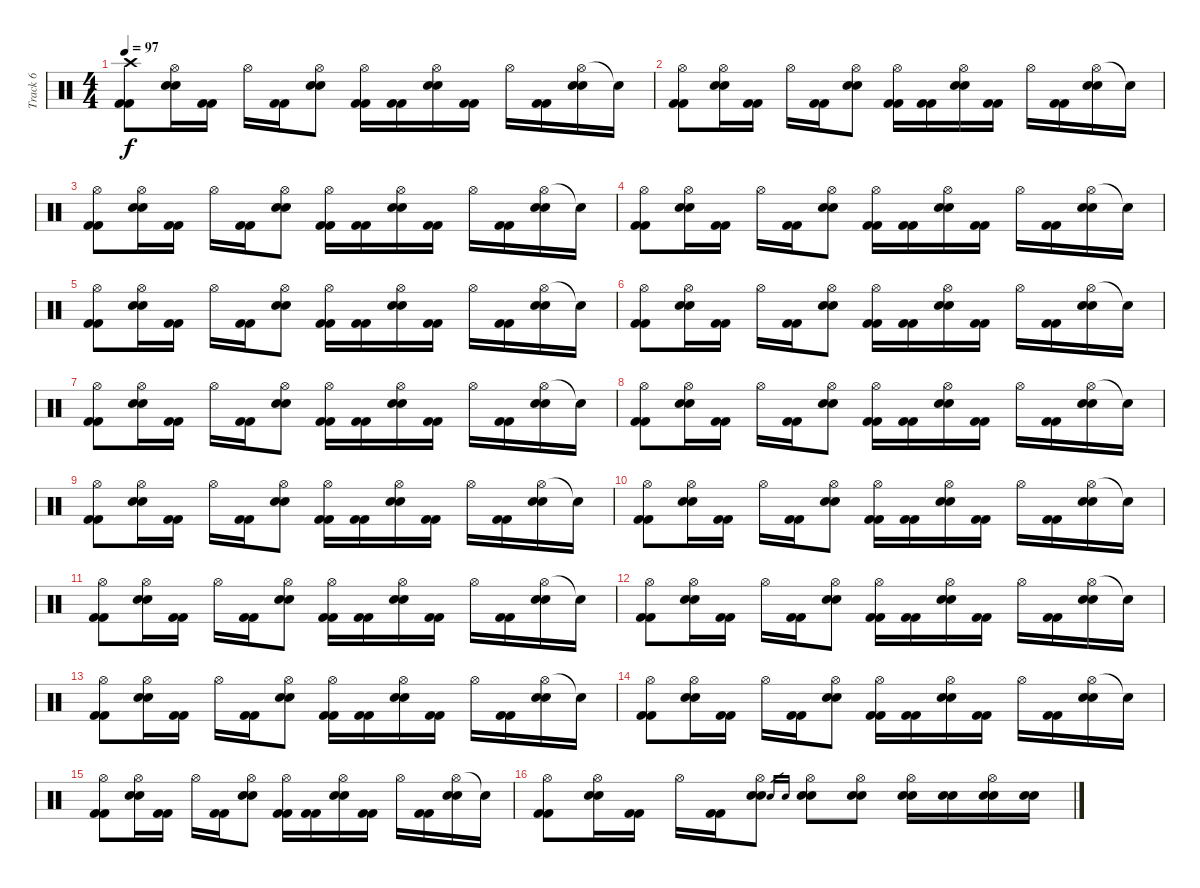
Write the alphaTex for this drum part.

\track ("Track 6" "Track 6") {instrument percussion}
\staff {score}
\articulation defaults
\ts (4 4)
\tempo 97
\clef neutral
\ks c
("Crash high (hit)" "Kick (hit) 2" "Kick (hit) 2").8{dy f} ("Hi-Hat (open)" "Electric Snare (hit)" "Electric Snare (hit)").16 ("Kick (hit) 2" "Kick (hit) 2").16 "Hi-Hat (open)".16 ("Kick (hit) 2" "Kick (hit) 2").16 ("Hi-Hat (open)" "Electric Snare (hit)" "Electric Snare (hit)").8 ("Hi-Hat (open)" "Kick (hit) 2" "Kick (hit) 2").16 ("Kick (hit) 2" "Kick (hit) 2").16 ("Hi-Hat (open)" "Electric Snare (hit)" "Electric Snare (hit)").16 ("Kick (hit) 2" "Kick (hit) 2").16 "Hi-Hat (open)".16 ("Kick (hit) 2" "Kick (hit) 2").16 ("Hi-Hat (open)" "Electric Snare (hit)" "Electric Snare (hit)").16 "Snare (hit)"{t}.16 |
("Hi-Hat (open)" "Kick (hit) 2" "Kick (hit) 2").8 ("Hi-Hat (open)" "Electric Snare (hit)" "Electric Snare (hit)").16 ("Kick (hit) 2" "Kick (hit) 2").16 "Hi-Hat (open)".16 ("Kick (hit) 2" "Kick (hit) 2").16 ("Hi-Hat (open)" "Electric Snare (hit)" "Electric Snare (hit)").8 ("Hi-Hat (open)" "Kick (hit) 2" "Kick (hit) 2").16 ("Kick (hit) 2" "Kick (hit) 2").16 ("Hi-Hat (open)" "Electric Snare (hit)" "Electric Snare (hit)").16 ("Kick (hit) 2" "Kick (hit) 2").16 "Hi-Hat (open)".16 ("Kick (hit) 2" "Kick (hit) 2").16 ("Hi-Hat (open)" "Electric Snare (hit)" "Electric Snare (hit)").16 "Snare (hit)"{t}.16 |
("Hi-Hat (open)" "Kick (hit) 2" "Kick (hit) 2").8 ("Hi-Hat (open)" "Electric Snare (hit)" "Electric Snare (hit)").16 ("Kick (hit) 2" "Kick (hit) 2").16 "Hi-Hat (open)".16 ("Kick (hit) 2" "Kick (hit) 2").16 ("Hi-Hat (open)" "Electric Snare (hit)" "Electric Snare (hit)").8 ("Hi-Hat (open)" "Kick (hit) 2" "Kick (hit) 2").16 ("Kick (hit) 2" "Kick (hit) 2").16 ("Hi-Hat (open)" "Electric Snare (hit)" "Electric Snare (hit)").16 ("Kick (hit) 2" "Kick (hit) 2").16 "Hi-Hat (open)".16 ("Kick (hit) 2" "Kick (hit) 2").16 ("Hi-Hat (open)" "Electric Snare (hit)" "Electric Snare (hit)").16 "Snare (hit)"{t}.16 |
("Hi-Hat (open)" "Kick (hit) 2" "Kick (hit) 2").8 ("Hi-Hat (open)" "Electric Snare (hit)" "Electric Snare (hit)").16 ("Kick (hit) 2" "Kick (hit) 2").16 "Hi-Hat (open)".16 ("Kick (hit) 2" "Kick (hit) 2").16 ("Hi-Hat (open)" "Electric Snare (hit)" "Electric Snare (hit)").8 ("Hi-Hat (open)" "Kick (hit) 2" "Kick (hit) 2").16 ("Kick (hit) 2" "Kick (hit) 2").16 ("Hi-Hat (open)" "Electric Snare (hit)" "Electric Snare (hit)").16 ("Kick (hit) 2" "Kick (hit) 2").16 "Hi-Hat (open)".16 ("Kick (hit) 2" "Kick (hit) 2").16 ("Hi-Hat (open)" "Electric Snare (hit)" "Electric Snare (hit)").16 "Snare (hit)"{t}.16 |
("Hi-Hat (open)" "Kick (hit) 2" "Kick (hit) 2").8 ("Hi-Hat (open)" "Electric Snare (hit)" "Electric Snare (hit)").16 ("Kick (hit) 2" "Kick (hit) 2").16 "Hi-Hat (open)".16 ("Kick (hit) 2" "Kick (hit) 2").16 ("Hi-Hat (open)" "Electric Snare (hit)" "Electric Snare (hit)").8 ("Hi-Hat (open)" "Kick (hit) 2" "Kick (hit) 2").16 ("Kick (hit) 2" "Kick (hit) 2").16 ("Hi-Hat (open)" "Electric Snare (hit)" "Electric Snare (hit)").16 ("Kick (hit) 2" "Kick (hit) 2").16 "Hi-Hat (open)".16 ("Kick (hit) 2" "Kick (hit) 2").16 ("Hi-Hat (open)" "Electric Snare (hit)" "Electric Snare (hit)").16 "Snare (hit)"{t}.16 |
("Hi-Hat (open)" "Kick (hit) 2" "Kick (hit) 2").8 ("Hi-Hat (open)" "Electric Snare (hit)" "Electric Snare (hit)").16 ("Kick (hit) 2" "Kick (hit) 2").16 "Hi-Hat (open)".16 ("Kick (hit) 2" "Kick (hit) 2").16 ("Hi-Hat (open)" "Electric Snare (hit)" "Electric Snare (hit)").8 ("Hi-Hat (open)" "Kick (hit) 2" "Kick (hit) 2").16 ("Kick (hit) 2" "Kick (hit) 2").16 ("Hi-Hat (open)" "Electric Snare (hit)" "Electric Snare (hit)").16 ("Kick (hit) 2" "Kick (hit) 2").16 "Hi-Hat (open)".16 ("Kick (hit) 2" "Kick (hit) 2").16 ("Hi-Hat (open)" "Electric Snare (hit)" "Electric Snare (hit)").16 "Snare (hit)"{t}.16 |
("Hi-Hat (open)" "Kick (hit) 2" "Kick (hit) 2").8 ("Hi-Hat (open)" "Electric Snare (hit)" "Electric Snare (hit)").16 ("Kick (hit) 2" "Kick (hit) 2").16 "Hi-Hat (open)".16 ("Kick (hit) 2" "Kick (hit) 2").16 ("Hi-Hat (open)" "Electric Snare (hit)" "Electric Snare (hit)").8 ("Hi-Hat (open)" "Kick (hit) 2" "Kick (hit) 2").16 ("Kick (hit) 2" "Kick (hit) 2").16 ("Hi-Hat (open)" "Electric Snare (hit)" "Electric Snare (hit)").16 ("Kick (hit) 2" "Kick (hit) 2").16 "Hi-Hat (open)".16 ("Kick (hit) 2" "Kick (hit) 2").16 ("Hi-Hat (open)" "Electric Snare (hit)" "Electric Snare (hit)").16 "Snare (hit)"{t}.16 |
("Hi-Hat (open)" "Kick (hit) 2" "Kick (hit) 2").8 ("Hi-Hat (open)" "Electric Snare (hit)" "Electric Snare (hit)").16 ("Kick (hit) 2" "Kick (hit) 2").16 "Hi-Hat (open)".16 ("Kick (hit) 2" "Kick (hit) 2").16 ("Hi-Hat (open)" "Electric Snare (hit)" "Electric Snare (hit)").8 ("Hi-Hat (open)" "Kick (hit) 2" "Kick (hit) 2").16 ("Kick (hit) 2" "Kick (hit) 2").16 ("Hi-Hat (open)" "Electric Snare (hit)" "Electric Snare (hit)").16 ("Kick (hit) 2" "Kick (hit) 2").16 "Hi-Hat (open)".16 ("Kick (hit) 2" "Kick (hit) 2").16 ("Hi-Hat (open)" "Electric Snare (hit)" "Electric Snare (hit)").16 "Snare (hit)"{t}.16 |
("Hi-Hat (open)" "Kick (hit) 2" "Kick (hit) 2").8 ("Hi-Hat (open)" "Electric Snare (hit)" "Electric Snare (hit)").16 ("Kick (hit) 2" "Kick (hit) 2").16 "Hi-Hat (open)".16 ("Kick (hit) 2" "Kick (hit) 2").16 ("Hi-Hat (open)" "Electric Snare (hit)" "Electric Snare (hit)").8 ("Hi-Hat (open)" "Kick (hit) 2" "Kick (hit) 2").16 ("Kick (hit) 2" "Kick (hit) 2").16 ("Hi-Hat (open)" "Electric Snare (hit)" "Electric Snare (hit)").16 ("Kick (hit) 2" "Kick (hit) 2").16 "Hi-Hat (open)".16 ("Kick (hit) 2" "Kick (hit) 2").16 ("Hi-Hat (open)" "Electric Snare (hit)" "Electric Snare (hit)").16 "Snare (hit)"{t}.16 |
("Hi-Hat (open)" "Kick (hit) 2" "Kick (hit) 2").8 ("Hi-Hat (open)" "Electric Snare (hit)" "Electric Snare (hit)").16 ("Kick (hit) 2" "Kick (hit) 2").16 "Hi-Hat (open)".16 ("Kick (hit) 2" "Kick (hit) 2").16 ("Hi-Hat (open)" "Electric Snare (hit)" "Electric Snare (hit)").8 ("Hi-Hat (open)" "Kick (hit) 2" "Kick (hit) 2").16 ("Kick (hit) 2" "Kick (hit) 2").16 ("Hi-Hat (open)" "Electric Snare (hit)" "Electric Snare (hit)").16 ("Kick (hit) 2" "Kick (hit) 2").16 "Hi-Hat (open)".16 ("Kick (hit) 2" "Kick (hit) 2").16 ("Hi-Hat (open)" "Electric Snare (hit)" "Electric Snare (hit)").16 "Snare (hit)"{t}.16 |
("Hi-Hat (open)" "Kick (hit) 2" "Kick (hit) 2").8 ("Hi-Hat (open)" "Electric Snare (hit)" "Electric Snare (hit)").16 ("Kick (hit) 2" "Kick (hit) 2").16 "Hi-Hat (open)".16 ("Kick (hit) 2" "Kick (hit) 2").16 ("Hi-Hat (open)" "Electric Snare (hit)" "Electric Snare (hit)").8 ("Hi-Hat (open)" "Kick (hit) 2" "Kick (hit) 2").16 ("Kick (hit) 2" "Kick (hit) 2").16 ("Hi-Hat (open)" "Electric Snare (hit)" "Electric Snare (hit)").16 ("Kick (hit) 2" "Kick (hit) 2").16 "Hi-Hat (open)".16 ("Kick (hit) 2" "Kick (hit) 2").16 ("Hi-Hat (open)" "Electric Snare (hit)" "Electric Snare (hit)").16 "Snare (hit)"{t}.16 |
("Hi-Hat (open)" "Kick (hit) 2" "Kick (hit) 2").8 ("Hi-Hat (open)" "Electric Snare (hit)" "Electric Snare (hit)").16 ("Kick (hit) 2" "Kick (hit) 2").16 "Hi-Hat (open)".16 ("Kick (hit) 2" "Kick (hit) 2").16 ("Hi-Hat (open)" "Electric Snare (hit)" "Electric Snare (hit)").8 ("Hi-Hat (open)" "Kick (hit) 2" "Kick (hit) 2").16 ("Kick (hit) 2" "Kick (hit) 2").16 ("Hi-Hat (open)" "Electric Snare (hit)" "Electric Snare (hit)").16 ("Kick (hit) 2" "Kick (hit) 2").16 "Hi-Hat (open)".16 ("Kick (hit) 2" "Kick (hit) 2").16 ("Hi-Hat (open)" "Electric Snare (hit)" "Electric Snare (hit)").16 "Snare (hit)"{t}.16 |
("Hi-Hat (open)" "Kick (hit) 2" "Kick (hit) 2").8 ("Hi-Hat (open)" "Electric Snare (hit)" "Electric Snare (hit)").16 ("Kick (hit) 2" "Kick (hit) 2").16 "Hi-Hat (open)".16 ("Kick (hit) 2" "Kick (hit) 2").16 ("Hi-Hat (open)" "Electric Snare (hit)" "Electric Snare (hit)").8 ("Hi-Hat (open)" "Kick (hit) 2" "Kick (hit) 2").16 ("Kick (hit) 2" "Kick (hit) 2").16 ("Hi-Hat (open)" "Electric Snare (hit)" "Electric Snare (hit)").16 ("Kick (hit) 2" "Kick (hit) 2").16 "Hi-Hat (open)".16 ("Kick (hit) 2" "Kick (hit) 2").16 ("Hi-Hat (open)" "Electric Snare (hit)" "Electric Snare (hit)").16 "Snare (hit)"{t}.16 |
("Hi-Hat (open)" "Kick (hit) 2" "Kick (hit) 2").8 ("Hi-Hat (open)" "Electric Snare (hit)" "Electric Snare (hit)").16 ("Kick (hit) 2" "Kick (hit) 2").16 "Hi-Hat (open)".16 ("Kick (hit) 2" "Kick (hit) 2").16 ("Hi-Hat (open)" "Electric Snare (hit)" "Electric Snare (hit)").8 ("Hi-Hat (open)" "Kick (hit) 2" "Kick (hit) 2").16 ("Kick (hit) 2" "Kick (hit) 2").16 ("Hi-Hat (open)" "Electric Snare (hit)" "Electric Snare (hit)").16 ("Kick (hit) 2" "Kick (hit) 2").16 "Hi-Hat (open)".16 ("Kick (hit) 2" "Kick (hit) 2").16 ("Hi-Hat (open)" "Electric Snare (hit)" "Electric Snare (hit)").16 "Snare (hit)"{t}.16 |
("Hi-Hat (open)" "Kick (hit) 2" "Kick (hit) 2").8 ("Hi-Hat (open)" "Electric Snare (hit)" "Electric Snare (hit)").16 ("Kick (hit) 2" "Kick (hit) 2").16 "Hi-Hat (open)".16 ("Kick (hit) 2" "Kick (hit) 2").16 ("Hi-Hat (open)" "Electric Snare (hit)" "Electric Snare (hit)").8 ("Hi-Hat (open)" "Kick (hit) 2" "Kick (hit) 2").16 ("Kick (hit) 2" "Kick (hit) 2").16 ("Hi-Hat (open)" "Electric Snare (hit)" "Electric Snare (hit)").16 ("Kick (hit) 2" "Kick (hit) 2").16 "Hi-Hat (open)".16 ("Kick (hit) 2" "Kick (hit) 2").16 ("Hi-Hat (open)" "Electric Snare (hit)" "Electric Snare (hit)").16 "Snare (hit)"{t}.16 |
("Hi-Hat (open)" "Kick (hit) 2" "Kick (hit) 2").8 ("Hi-Hat (open)" "Electric Snare (hit)" "Electric Snare (hit)").16 ("Kick (hit) 2" "Kick (hit) 2").16 "Hi-Hat (open)".16 ("Kick (hit) 2" "Kick (hit) 2").16 ("Hi-Hat (open)" "Electric Snare (hit)" "Electric Snare (hit)").8 "Electric Snare (hit)".16{gr} "Electric Snare (hit)".16{gr} ("Electric Snare (hit)" "Electric Snare (hit)" "Hi-Hat (open)").8 ("Electric Snare (hit)" "Electric Snare (hit)" "Hi-Hat (open)").8 ("Electric Snare (hit)" "Electric Snare (hit)" "Hi-Hat (open)").16 ("Electric Snare (hit)" "Electric Snare (hit)").16 ("Electric Snare (hit)" "Electric Snare (hit)" "Hi-Hat (open)").16 ("Electric Snare (hit)" "Electric Snare (hit)").16
